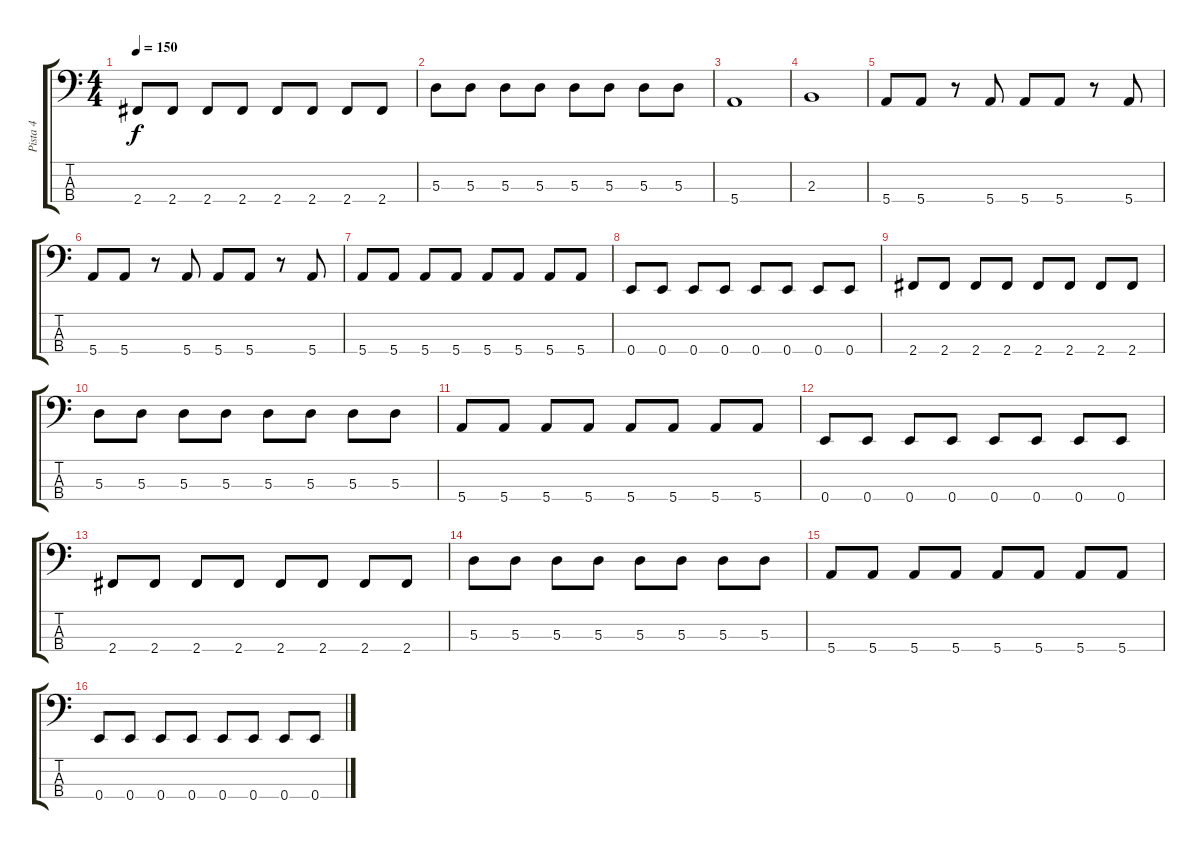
\track ("Pista 4" "Pista 4") {instrument electricbasspick}
\staff {score tabs}
\tuning (G2 D2 A1 E1) {hide}
\ts (4 4)
\tempo 150
\clef f4
\ks c
2.4.8{dy f} 2.4.8 2.4.8 2.4.8 2.4.8 2.4.8 2.4.8 2.4.8 |
5.3.8 5.3.8 5.3.8 5.3.8 5.3.8 5.3.8 5.3.8 5.3.8 |
5.4.1 |
2.3.1 |
5.4.8 5.4.8 r.8 5.4.8 5.4.8 5.4.8 r.8 5.4.8 |
5.4.8 5.4.8 r.8 5.4.8 5.4.8 5.4.8 r.8 5.4.8 |
5.4.8 5.4.8 5.4.8 5.4.8 5.4.8 5.4.8 5.4.8 5.4.8 |
0.4.8 0.4.8 0.4.8 0.4.8 0.4.8 0.4.8 0.4.8 0.4.8 |
2.4.8 2.4.8 2.4.8 2.4.8 2.4.8 2.4.8 2.4.8 2.4.8 |
5.3.8 5.3.8 5.3.8 5.3.8 5.3.8 5.3.8 5.3.8 5.3.8 |
5.4.8 5.4.8 5.4.8 5.4.8 5.4.8 5.4.8 5.4.8 5.4.8 |
0.4.8 0.4.8 0.4.8 0.4.8 0.4.8 0.4.8 0.4.8 0.4.8 |
2.4.8 2.4.8 2.4.8 2.4.8 2.4.8 2.4.8 2.4.8 2.4.8 |
5.3.8 5.3.8 5.3.8 5.3.8 5.3.8 5.3.8 5.3.8 5.3.8 |
5.4.8 5.4.8 5.4.8 5.4.8 5.4.8 5.4.8 5.4.8 5.4.8 |
0.4.8 0.4.8 0.4.8 0.4.8 0.4.8 0.4.8 0.4.8 0.4.8
